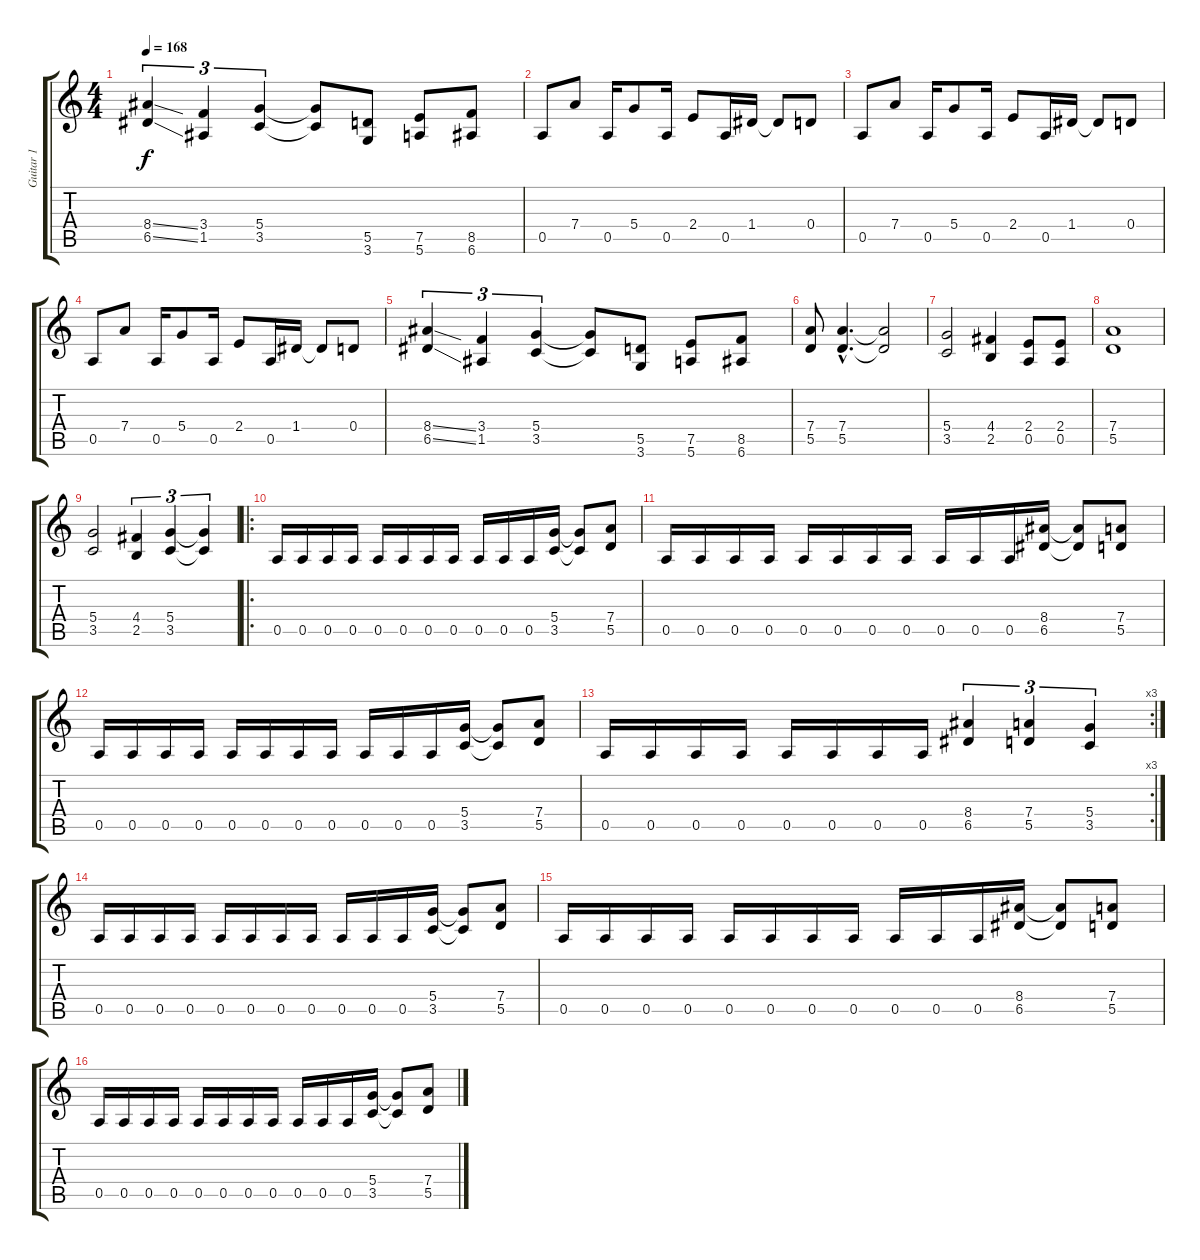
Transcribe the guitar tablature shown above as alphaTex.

\track ("Guitar 1" "Guitar 1") {instrument distortionguitar}
\staff {score tabs}
\tuning (E4 B3 G3 D3 A2 E2) {hide}
\ts (4 4)
\tempo 168
\clef g2
\ks c
(8.4{ss} 6.5{ss}).4{tu (3 2) dy f} (3.4 1.5).4{tu (3 2)} (5.4 3.5).4{tu (3 2)} (5.4{t} 3.5{t}).8 (5.5 3.6).8 (7.5 5.6).8 (8.5 6.6).8 |
0.5.8 7.4.8 0.5.16 5.4.8 0.5.16 2.4.8 0.5.16 1.4.16 1.4{t}.8 0.4.8 |
0.5.8 7.4.8 0.5.16 5.4.8 0.5.16 2.4.8 0.5.16 1.4.16 1.4{t}.8 0.4.8 |
0.5.8 7.4.8 0.5.16 5.4.8 0.5.16 2.4.8 0.5.16 1.4.16 1.4{t}.8 0.4.8 |
(8.4{ss} 6.5{ss}).4{tu (3 2)} (3.4 1.5).4{tu (3 2)} (5.4 3.5).4{tu (3 2)} (5.4{t} 3.5{t}).8 (5.5 3.6).8 (7.5 5.6).8 (8.5 6.6).8 |
(7.4 5.5).8 (7.4{hac} 5.5{hac}).4{d} (7.4{t} 5.5{t}).2 |
(5.4 3.5).2 (4.4 2.5).4 (2.4 0.5).8 (2.4 0.5).8 |
(7.4 5.5).1 |
(5.4 3.5).2 (4.4 2.5).4{tu (3 2)} (5.4 3.5).4{tu (3 2)} (5.4{t} 3.5{t}).4{tu (3 2)} |
\ro
0.5.16 0.5.16 0.5.16 0.5.16 0.5.16 0.5.16 0.5.16 0.5.16 0.5.16 0.5.16 0.5.16 (5.4 3.5).16 (5.4{t} 3.5{t}).8 (7.4 5.5).8 |
0.5.16 0.5.16 0.5.16 0.5.16 0.5.16 0.5.16 0.5.16 0.5.16 0.5.16 0.5.16 0.5.16 (8.4 6.5).16 (8.4{t} 6.5{t}).8 (7.4 5.5).8 |
0.5.16 0.5.16 0.5.16 0.5.16 0.5.16 0.5.16 0.5.16 0.5.16 0.5.16 0.5.16 0.5.16 (5.4 3.5).16 (5.4{t} 3.5{t}).8 (7.4 5.5).8 |
\rc 3
0.5.16 0.5.16 0.5.16 0.5.16 0.5.16 0.5.16 0.5.16 0.5.16 (8.4 6.5).4{tu (3 2)} (7.4 5.5).4{tu (3 2)} (5.4 3.5).4{tu (3 2)} |
0.5.16 0.5.16 0.5.16 0.5.16 0.5.16 0.5.16 0.5.16 0.5.16 0.5.16 0.5.16 0.5.16 (5.4 3.5).16 (5.4{t} 3.5{t}).8 (7.4 5.5).8 |
0.5.16 0.5.16 0.5.16 0.5.16 0.5.16 0.5.16 0.5.16 0.5.16 0.5.16 0.5.16 0.5.16 (8.4 6.5).16 (8.4{t} 6.5{t}).8 (7.4 5.5).8 |
0.5.16 0.5.16 0.5.16 0.5.16 0.5.16 0.5.16 0.5.16 0.5.16 0.5.16 0.5.16 0.5.16 (5.4 3.5).16 (5.4{t} 3.5{t}).8 (7.4 5.5).8
